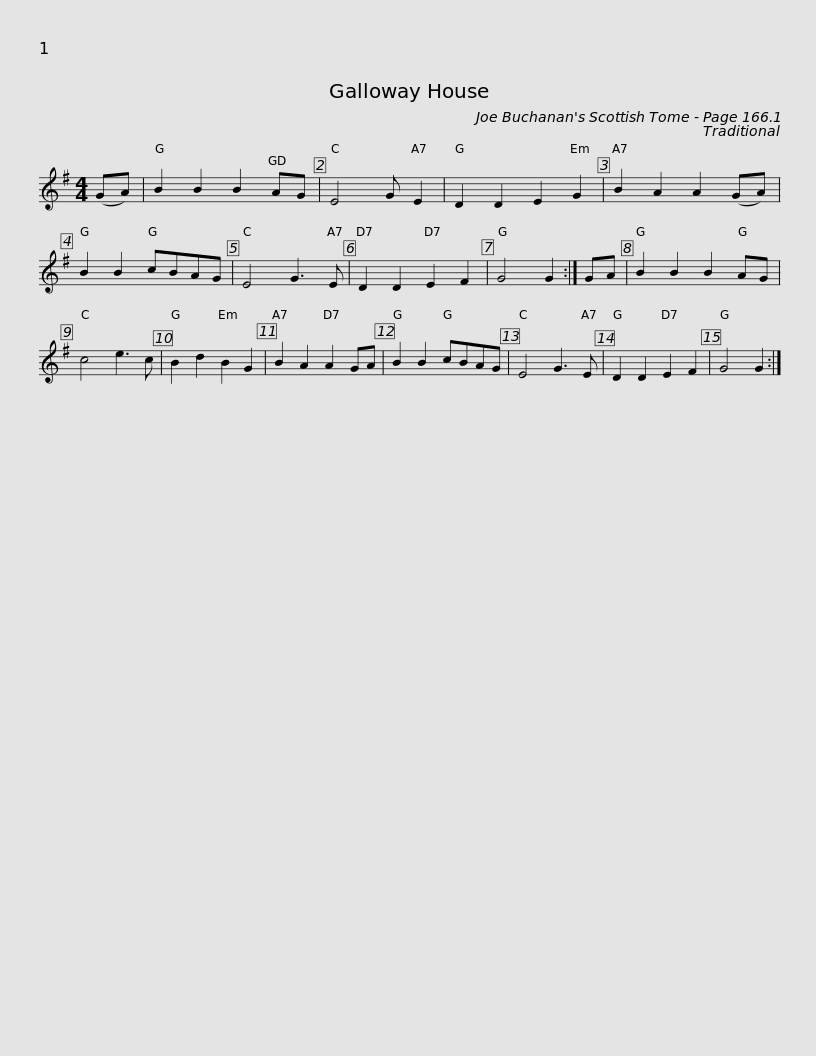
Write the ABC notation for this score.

X:1
L:1/8
M:4/4
I:linebreak $
K:G
V:1 treble
V:1
 (GA) | B2 B2 B2 AG | E4 G E2 | D2 D2 E2 G2 | B2 A2 A2 (GA) | %5
 B2 B2 cBAG | E4 G3 E | D2 D2 E2 F2 | G4 G2 :| GA |$ %10
 B2 B2 B2 AG | c4 e3 c | B2 d2 B2 G2 | B2 A2 A2 GA | B2 B2 cBAG | %15
 E4 G3 E | D2 D2 E2 F2 | G4 G2 :| %18
